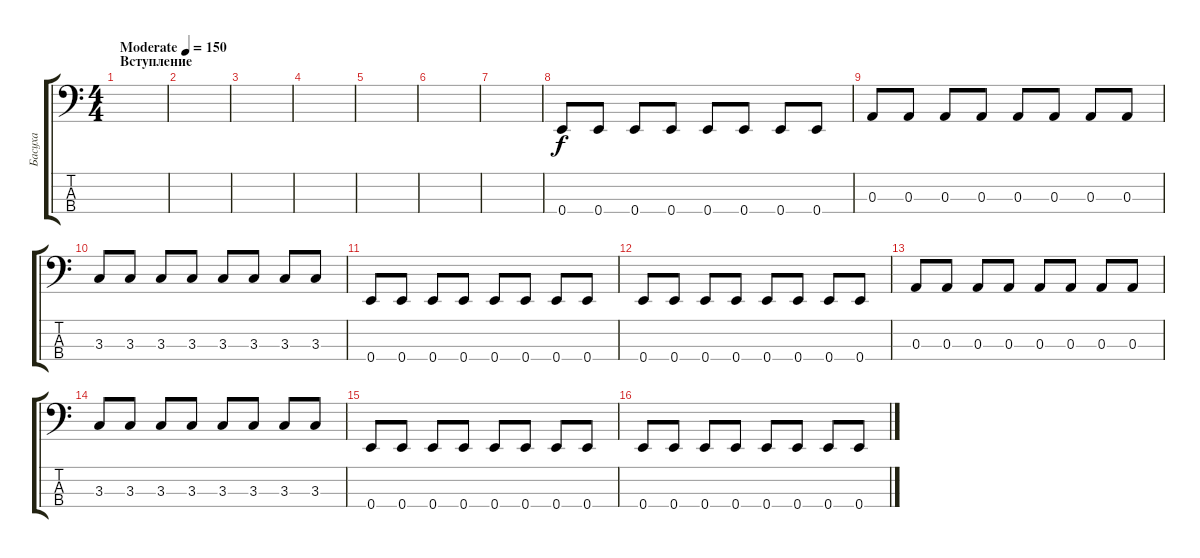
\track ("Басуха" "Басуха") {instrument electricbasspick}
\staff {score tabs}
\tuning (G2 D2 A1 E1) {hide}
\ts (4 4)
\section ("" "Вступление")
\tempo (150 "Moderate")
\clef f4
\ks c
|
|
|
|
|
|
|
0.4.8 0.4.8 0.4.8 0.4.8 0.4.8 0.4.8 0.4.8 0.4.8 |
0.3.8 0.3.8 0.3.8 0.3.8 0.3.8 0.3.8 0.3.8 0.3.8 |
3.3.8 3.3.8 3.3.8 3.3.8 3.3.8 3.3.8 3.3.8 3.3.8 |
0.4.8 0.4.8 0.4.8 0.4.8 0.4.8 0.4.8 0.4.8 0.4.8 |
0.4.8 0.4.8 0.4.8 0.4.8 0.4.8 0.4.8 0.4.8 0.4.8 |
0.3.8 0.3.8 0.3.8 0.3.8 0.3.8 0.3.8 0.3.8 0.3.8 |
3.3.8 3.3.8 3.3.8 3.3.8 3.3.8 3.3.8 3.3.8 3.3.8 |
0.4.8 0.4.8 0.4.8 0.4.8 0.4.8 0.4.8 0.4.8 0.4.8 |
0.4.8 0.4.8 0.4.8 0.4.8 0.4.8 0.4.8 0.4.8 0.4.8
